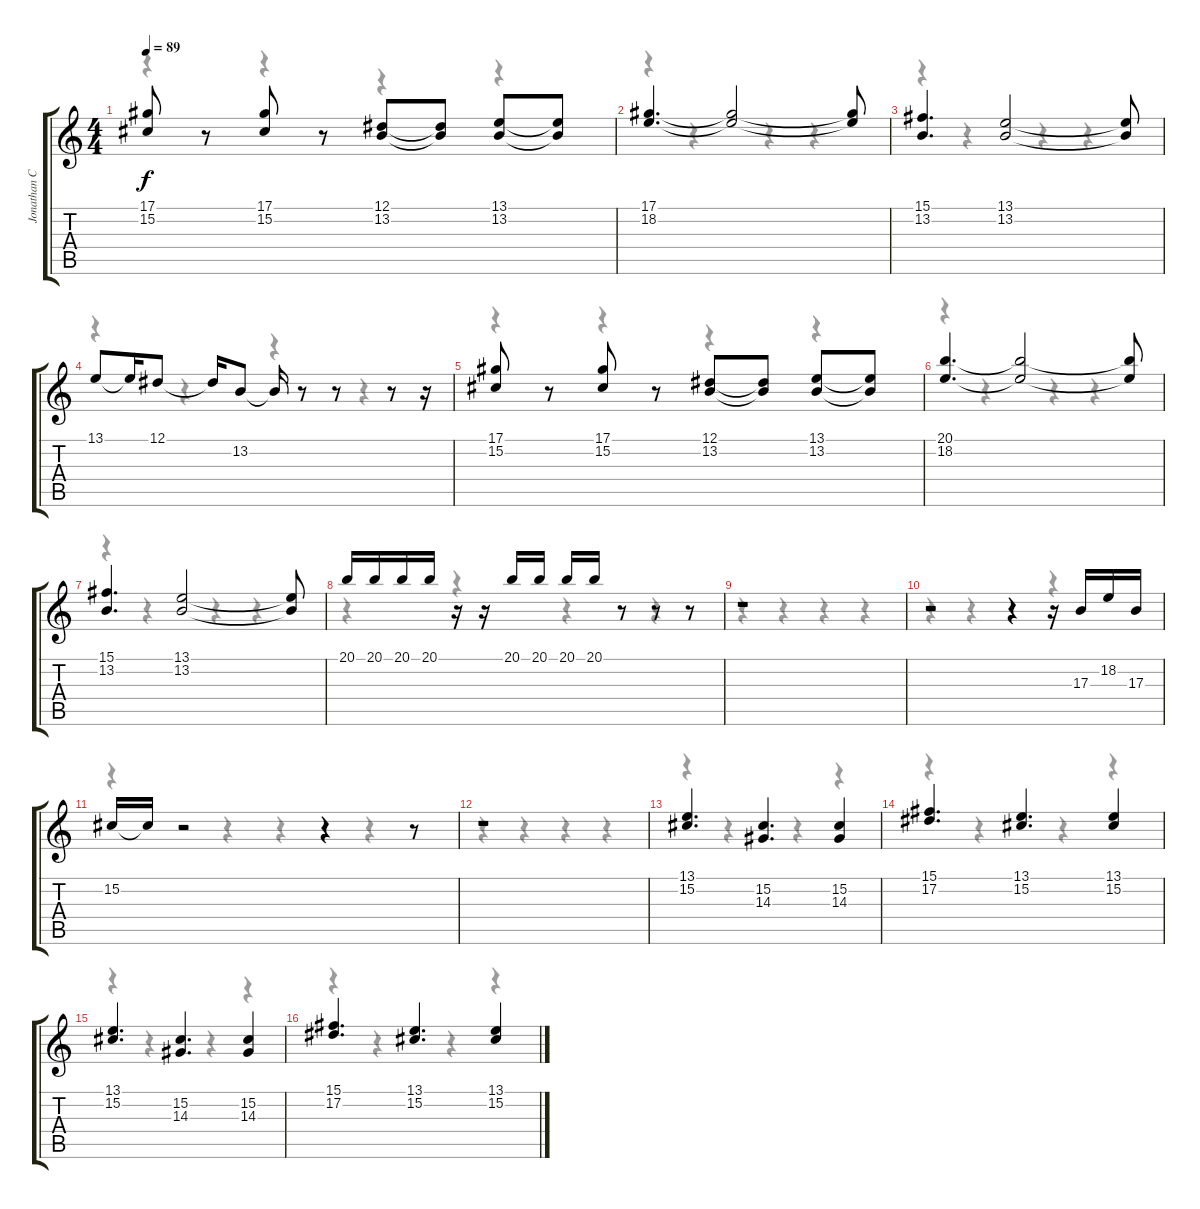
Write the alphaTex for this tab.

\track ("Jonathan Chu" "Jonathan C") {instrument violin}
\staff {score tabs}
\tuning (Eb4 Bb3 Gb3 Db3 Ab2 Db2) {hide}
\voice
\ts (4 4)
\tempo 89
\clef g2
\ks c
(17.1 15.2).8{dy f} r.8 (17.1 15.2).8 r.8 (12.1 13.2).8 (12.1{t} 13.2{t}).8 (13.1 13.2).8 (13.1{t} 13.2{t}).8 |
(17.1 18.2).4{d} (17.1{t} 18.2{t}).2 (17.1{t} 18.2{t}).8 |
(15.1 13.2).4{d} (13.1 13.2).2 (13.1{t} 13.2{t}).8 |
13.1.8 13.1{t}.16 12.1.8 12.1{t}.16 13.2.8 13.2{t}.16 r.8 r.8 r.8 r.16 |
(17.1 15.2).8 r.8 (17.1 15.2).8 r.8 (12.1 13.2).8 (12.1{t} 13.2{t}).8 (13.1 13.2).8 (13.1{t} 13.2{t}).8 |
(20.1 18.2).4{d} (20.1{t} 18.2{t}).2 (20.1{t} 18.2{t}).8 |
(15.1 13.2).4{d} (13.1 13.2).2 (13.1{t} 13.2{t}).8 |
20.1.16 20.1.16 20.1.16 20.1.16 r.16 r.16 20.1.16 20.1.16 20.1.16 20.1.16 r.8 r.8 r.8 |
r.1 |
r.2 r.4 r.16 17.3.16 18.2.16 17.3.16 |
15.2.16 15.2{t}.16 r.2 r.4 r.8 |
r.1 |
(13.1 15.2).4{d} (15.2 14.3).4{d} (15.2 14.3).4 |
(15.1 17.2).4{d} (13.1 15.2).4{d} (13.1 15.2).4 |
(13.1 15.2).4{d} (15.2 14.3).4{d} (15.2 14.3).4 |
(15.1 17.2).4{d} (13.1 15.2).4{d} (13.1 15.2).4
\voice
\clef g2
\ottava regular
\simile none
\ks c
r.4{dy f} r.4 r.4 r.4 |
r.4 r.4 r.4 r.4 |
r.4 r.4 r.4 r.4 |
r.4 r.4 r.4 r.4 |
r.4 r.4 r.4 r.4 |
r.4 r.4 r.4 r.4 |
r.4 r.4 r.4 r.4 |
r.4 r.4 r.4 r.4 |
r.4 r.4 r.4 r.4 |
r.4 r.4 r.4 r.4 |
r.4 r.4 r.4 r.4 |
r.4 r.4 r.4 r.4 |
r.4 r.4 r.4 r.4 |
r.4 r.4 r.4 r.4 |
r.4 r.4 r.4 r.4 |
r.4 r.4 r.4 r.4
